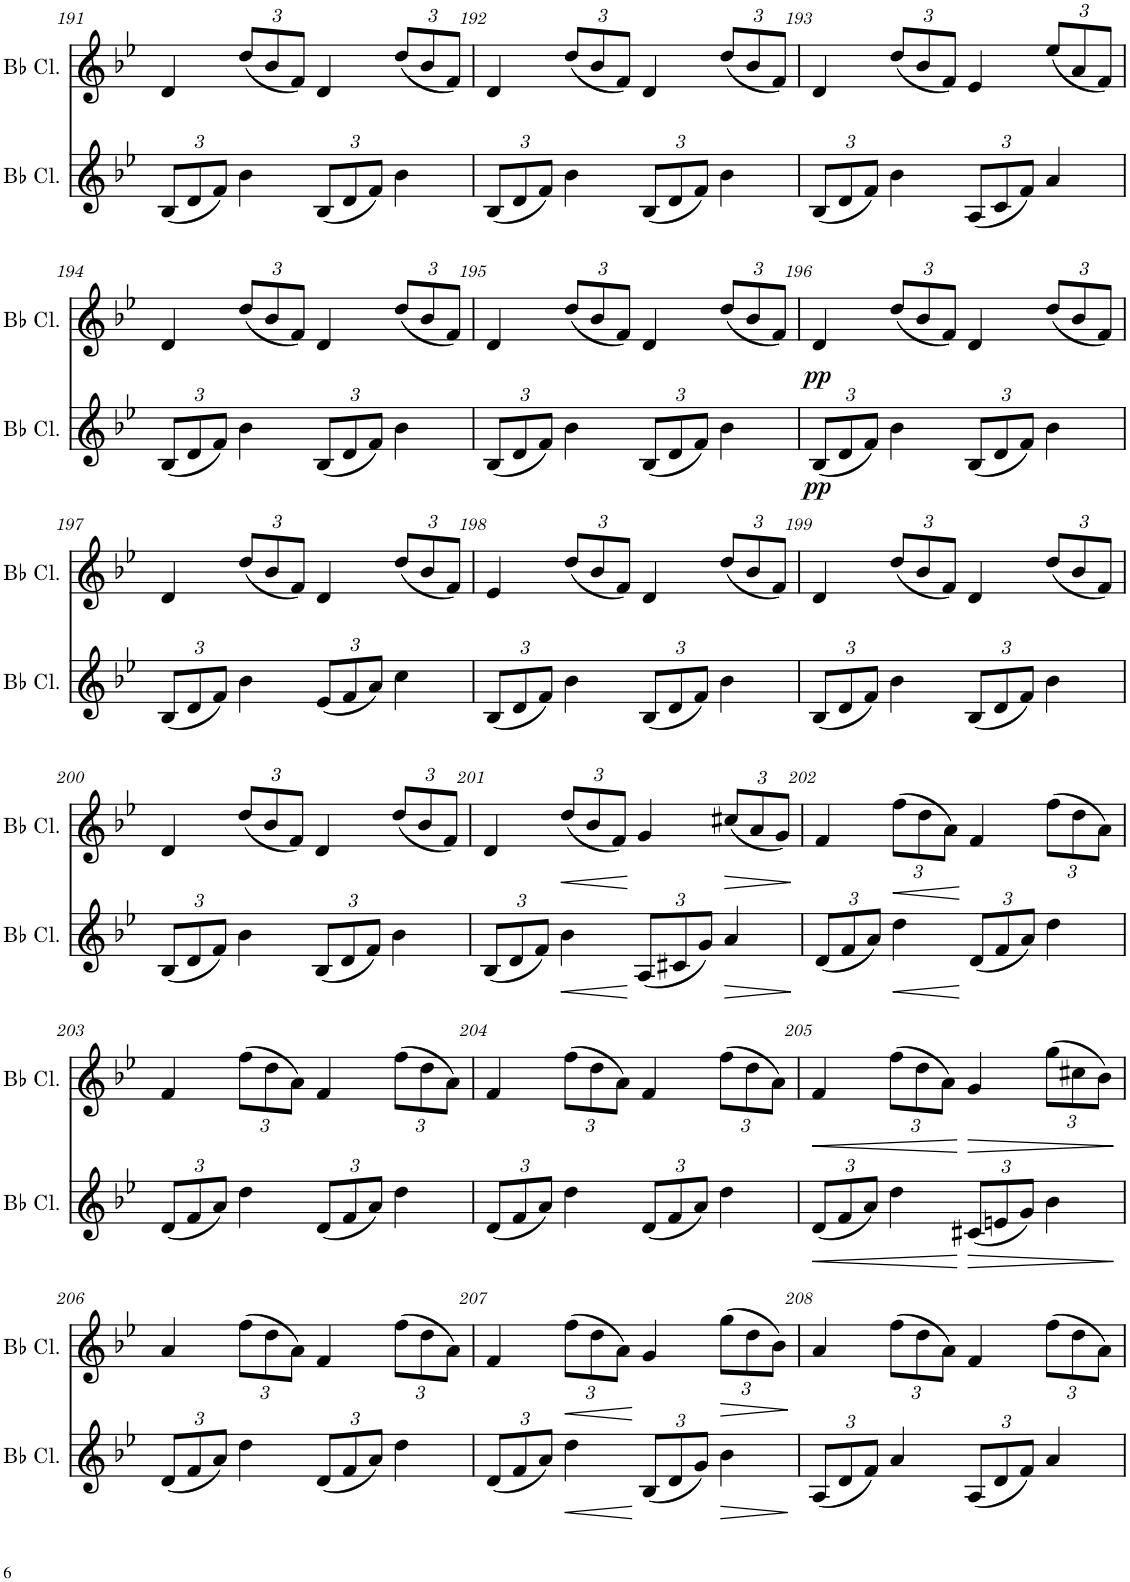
**kern	**dynam	**kern	**dynam
*part2	*part2	*part1	*part1
*staff2	*staff2	*staff1	*staff1
*I"A Clarinet	*	*I"A Clarinet	*
*I'A Cl.	*	*I'A Cl.	*
!!LO:PB:g=z
*clefG2	*	*clefG2	*
*Trd1c2	*	*Trd1c2	*
*k[b-e-]	*	*k[b-e-]	*
*M4/4	*	*M4/4	*
*met(c)	*	*met(c)	*
*Xbrackettup	*	*	*
=191	=191	=191	=191
(12B-/L	.	4d/	.
12d/	.	.	.
12f/J)	.	.	.
*	*	*Xbrackettup	*
4b-\	.	(12dd/L	.
.	.	12b-/	.
.	.	12f/J)	.
(12B-/L	.	4d/	.
12d/	.	.	.
12f/J)	.	.	.
4b-\	.	(12dd/L	.
.	.	12b-/	.
.	.	12f/J)	.
=192	=192	=192	=192
(12B-/L	.	4d/	.
12d/	.	.	.
12f/J)	.	.	.
4b-\	.	(12dd/L	.
.	.	12b-/	.
.	.	12f/J)	.
(12B-/L	.	4d/	.
12d/	.	.	.
12f/J)	.	.	.
4b-\	.	(12dd/L	.
.	.	12b-/	.
.	.	12f/J)	.
=193	=193	=193	=193
(12B-/L	.	4d/	.
12d/	.	.	.
12f/J)	.	.	.
4b-\	.	(12dd/L	.
.	.	12b-/	.
.	.	12f/J)	.
(12A/L	.	4e-/	.
12c/	.	.	.
12f/J)	.	.	.
4a/	.	(12ee-/L	.
.	.	12a/	.
.	.	12f/J)	.
!!LO:LB:g=z
=194	=194	=194	=194
(12B-/L	.	4d/	.
12d/	.	.	.
12f/J)	.	.	.
4b-\	.	(12dd/L	.
.	.	12b-/	.
.	.	12f/J)	.
(12B-/L	.	4d/	.
12d/	.	.	.
12f/J)	.	.	.
4b-\	.	(12dd/L	.
.	.	12b-/	.
.	.	12f/J)	.
=195	=195	=195	=195
(12B-/L	.	4d/	.
12d/	.	.	.
12f/J)	.	.	.
4b-\	.	(12dd/L	.
.	.	12b-/	.
.	.	12f/J)	.
(12B-/L	.	4d/	.
12d/	.	.	.
12f/J)	.	.	.
4b-\	.	(12dd/L	.
.	.	12b-/	.
.	.	12f/J)	.
=196	=196	=196	=196
!	!LO:DY:b	!	!LO:DY:b
(12B-/L	pp	4d/	pp
12d/	.	.	.
12f/J)	.	.	.
4b-\	.	(12dd/L	.
.	.	12b-/	.
.	.	12f/J)	.
(12B-/L	.	4d/	.
12d/	.	.	.
12f/J)	.	.	.
4b-\	.	(12dd/L	.
.	.	12b-/	.
.	.	12f/J)	.
!!LO:LB:g=z
=197	=197	=197	=197
(12B-/L	.	4d/	.
12d/	.	.	.
12f/J)	.	.	.
4b-\	.	(12dd/L	.
.	.	12b-/	.
.	.	12f/J)	.
(12e-/L	.	4d/	.
12f/	.	.	.
12a/J)	.	.	.
4cc\	.	(12dd/L	.
.	.	12b-/	.
.	.	12f/J)	.
=198	=198	=198	=198
(12B-/L	.	4e-/	.
12d/	.	.	.
12f/J)	.	.	.
4b-\	.	(12dd/L	.
.	.	12b-/	.
.	.	12f/J)	.
(12B-/L	.	4d/	.
12d/	.	.	.
12f/J)	.	.	.
4b-\	.	(12dd/L	.
.	.	12b-/	.
.	.	12f/J)	.
=199	=199	=199	=199
(12B-/L	.	4d/	.
12d/	.	.	.
12f/J)	.	.	.
4b-\	.	(12dd/L	.
.	.	12b-/	.
.	.	12f/J)	.
(12B-/L	.	4d/	.
12d/	.	.	.
12f/J)	.	.	.
4b-\	.	(12dd/L	.
.	.	12b-/	.
.	.	12f/J)	.
!!LO:LB:g=z
=200	=200	=200	=200
(12B-/L	.	4d/	.
12d/	.	.	.
12f/J)	.	.	.
4b-\	.	(12dd/L	.
.	.	12b-/	.
.	.	12f/J)	.
(12B-/L	.	4d/	.
12d/	.	.	.
12f/J)	.	.	.
4b-\	.	(12dd/L	.
.	.	12b-/	.
.	.	12f/J)	.
=201	=201	=201	=201
(12B-/L	.	4d/	.
12d/	.	.	.
12f/J)	.	.	.
!	!LO:HP:b	!	!LO:HP:b
4b-\	<	(12dd/L	<
.	.	12b-/	.
.	.	12f/J)	.
(12A/L	[	4g/	[
12c#X/	.	.	.
12g/J)	.	.	.
!	!LO:HP:b	!	!LO:HP:b
4a/	>	(12cc#X/L	>
.	.	12a/	.
.	.	12g/J)	.
.	]	.	]
=202	=202	=202	=202
(12d/L	.	4f/	.
12f/	.	.	.
12a/J)	.	.	.
!	!LO:HP:b	!	!LO:HP:b
4dd\	<	(12ff\L	<
.	.	12dd\	.
.	.	12a\J)	.
(12d/L	[	4f/	[
12f/	.	.	.
12a/J)	.	.	.
4dd\	.	(12ff\L	.
.	.	12dd\	.
.	.	12a\J)	.
!!LO:LB:g=z
=203	=203	=203	=203
(12d/L	.	4f/	.
12f/	.	.	.
12a/J)	.	.	.
4dd\	.	(12ff\L	.
.	.	12dd\	.
.	.	12a\J)	.
(12d/L	.	4f/	.
12f/	.	.	.
12a/J)	.	.	.
4dd\	.	(12ff\L	.
.	.	12dd\	.
.	.	12a\J)	.
=204	=204	=204	=204
(12d/L	.	4f/	.
12f/	.	.	.
12a/J)	.	.	.
4dd\	.	(12ff\L	.
.	.	12dd\	.
.	.	12a\J)	.
(12d/L	.	4f/	.
12f/	.	.	.
12a/J)	.	.	.
4dd\	.	(12ff\L	.
.	.	12dd\	.
.	.	12a\J)	.
=205	=205	=205	=205
!	!LO:HP:b	!	!LO:HP:b
(12d/L	<	4f/	<
12f/	.	.	.
12a/J)	.	.	.
4dd\	.	(12ff\L	.
.	.	12dd\	.
.	.	12a\J)	.
!	!LO:HP:n=1:b	!	!LO:HP:n=1:b
(12c#X/L	[ >	4g/	[ >
12en/	.	.	.
12g/J)	.	.	.
4b-\	.	(12gg\L	.
.	.	12cc#X\	.
.	.	12b-\J)	.
.	]	.	]
!!LO:LB:g=z
=206	=206	=206	=206
(12d/L	.	4a/	.
12f/	.	.	.
12a/J)	.	.	.
4dd\	.	(12ff\L	.
.	.	12dd\	.
.	.	12a\J)	.
(12d/L	.	4f/	.
12f/	.	.	.
12a/J)	.	.	.
4dd\	.	(12ff\L	.
.	.	12dd\	.
.	.	12a\J)	.
=207	=207	=207	=207
(12d/L	.	4f/	.
12f/	.	.	.
12a/J)	.	.	.
!	!LO:HP:b	!	!LO:HP:b
4dd\	<	(12ff\L	<
.	.	12dd\	.
.	.	12a\J)	.
(12B-/L	[	4g/	[
12d/	.	.	.
12g/J)	.	.	.
!	!LO:HP:b	!	!LO:HP:b
4b-\	>	(12gg\L	>
.	.	12dd\	.
.	.	12b-\J)	.
.	]	.	]
=208	=208	=208	=208
(12A/L	.	4a/	.
12d/	.	.	.
12f/J)	.	.	.
4a/	.	(12ff\L	.
.	.	12dd\	.
.	.	12a\J)	.
(12A/L	.	4f/	.
12d/	.	.	.
12f/J)	.	.	.
4a/	.	(12ff\L	.
.	.	12dd\	.
.	.	12a\J)	.
=	=	=	=
*-	*-	*-	*-
